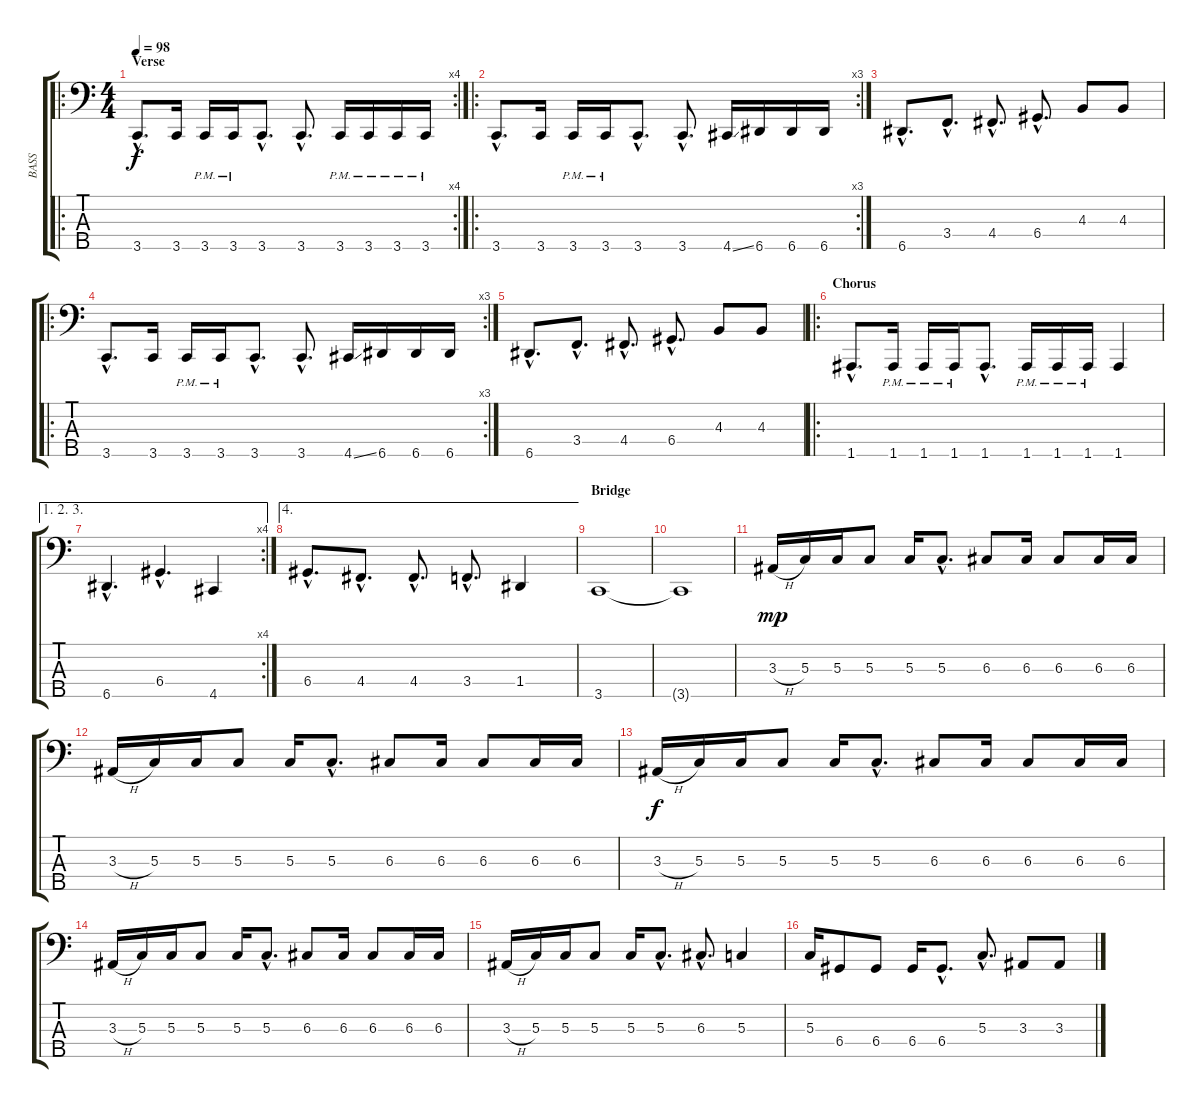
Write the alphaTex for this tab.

\track ("BASS" "BASS") {instrument electricbassfinger}
\staff {score tabs}
\tuning (F2 C2 G1 D1 A0) {hide}
\ro
\rc 4
\ts (4 4)
\section ("" "Verse")
\tempo 98
\clef f4
\ks c
3.5{hac}.8{d dy f} 3.5.16 3.5{pm}.16 3.5{pm}.16 3.5{hac}.8{d} 3.5{hac}.8{d} 3.5{pm}.16 3.5{pm}.16 3.5{pm}.16 3.5{pm}.16 |
\ro
\rc 3
3.5{hac}.8{d} 3.5.16 3.5{pm}.16 3.5{pm}.16 3.5{hac}.8{d} 3.5{hac}.8{d} 4.5{ss}.16 6.5.16 6.5.16 6.5.16 |
6.5{hac}.8{d} 3.4{hac}.8{d} 4.4{hac}.8{d} 6.4{hac}.8{d} 4.3.8 4.3.8 |
\ro
\rc 3
3.5{hac}.8{d} 3.5.16 3.5{pm}.16 3.5{pm}.16 3.5{hac}.8{d} 3.5{hac}.8{d} 4.5{ss}.16 6.5.16 6.5.16 6.5.16 |
6.5{hac}.8{d} 3.4{hac}.8{d} 4.4{hac}.8{d} 6.4{hac}.8{d} 4.3.8 4.3.8 |
\ro
\section ("" "Chorus")
1.5{hac}.8{d} 1.5{pm}.16 1.5{pm}.16 1.5{pm}.16 1.5{hac}.8{d} 1.5{pm}.16 1.5{pm}.16 1.5{pm}.16 1.5.4 |
\ae (1 2 3)
\rc 4
6.5{hac}.4{d} 6.4{hac}.4{d} 4.5.4 |
\ae 4
6.4{hac}.8{d} 4.4{hac}.8{d} 4.4{hac}.8{d} 3.4{hac}.8{d} 1.4.4 |
\section ("" "Bridge")
3.5.1 |
3.5{t}.1 |
3.3{h}.16{dy mp} 5.3.16 5.3.16 5.3.8 5.3.16 5.3{hac}.8{d} 6.3.8 6.3.16 6.3.8 6.3.16 6.3.16 |
3.3{h}.16 5.3.16 5.3.16 5.3.8 5.3.16 5.3{hac}.8{d} 6.3.8 6.3.16 6.3.8 6.3.16 6.3.16 |
3.3{h}.16{dy f} 5.3.16 5.3.16 5.3.8 5.3.16 5.3{hac}.8{d} 6.3.8 6.3.16 6.3.8 6.3.16 6.3.16 |
3.3{h}.16 5.3.16 5.3.16 5.3.8 5.3.16 5.3{hac}.8{d} 6.3.8 6.3.16 6.3.8 6.3.16 6.3.16 |
3.3{h}.16 5.3.16 5.3.16 5.3.8 5.3.16 5.3{hac}.8{d} 6.3{hac}.8{d} 5.3.4 |
5.3.16 6.4.8 6.4.8 6.4.16 6.4{hac}.8{d} 5.3{hac}.8{d} 3.3.8 3.3.8
